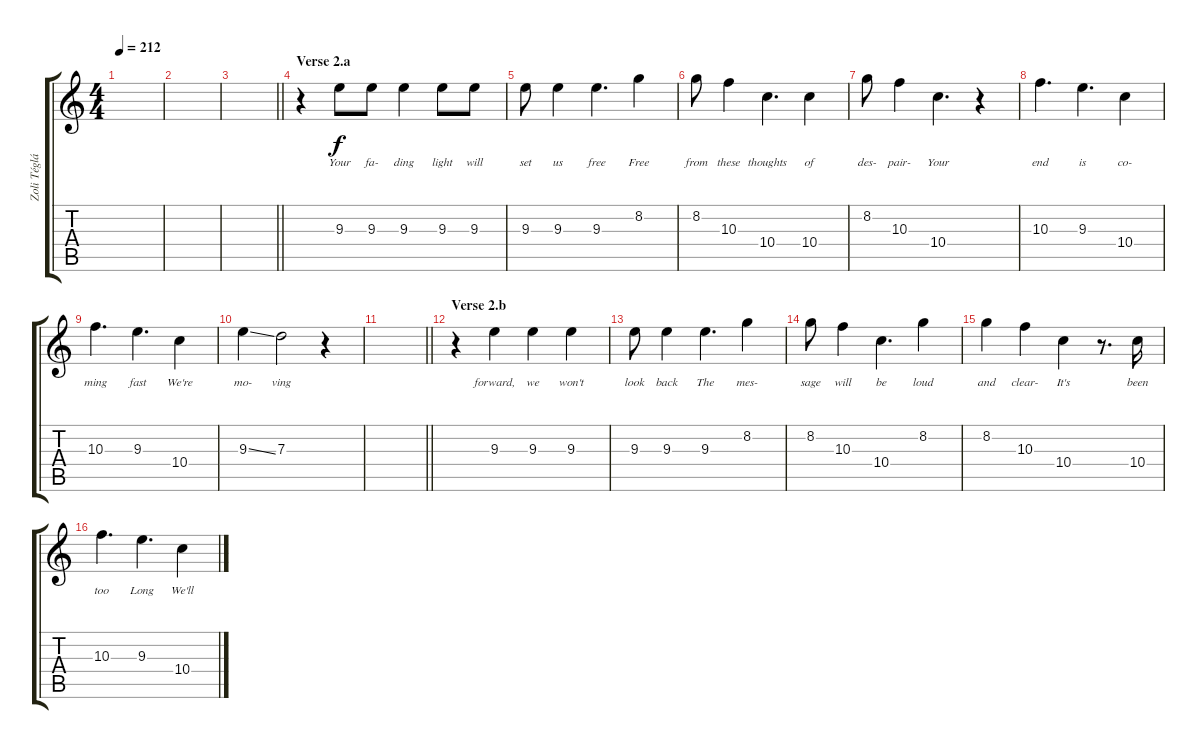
\track ("Zoli Téglás - Vocals" "Zoli Téglá") {instrument distortionguitar}
\staff {score tabs}
\tuning (E4 B3 G3 D3 A2 E2) {hide}
\ts (4 4)
\tempo 212
\clef g2
\ks c
|
|
\barLineRight lightlight
|
\section ("" "Verse 2.a")
r.4 9.3.8{lyrics (0 "Your") lyrics (1 "") lyrics (2 "") lyrics (3 "") lyrics (4 "")} 9.3.8{lyrics (0 "fa-") lyrics (1 "") lyrics (2 "") lyrics (3 "") lyrics (4 "")} 9.3.4{lyrics (0 "ding") lyrics (1 "") lyrics (2 "") lyrics (3 "") lyrics (4 "")} 9.3.8{lyrics (0 "light") lyrics (1 "") lyrics (2 "") lyrics (3 "") lyrics (4 "")} 9.3.8{lyrics (0 "will") lyrics (1 "") lyrics (2 "") lyrics (3 "") lyrics (4 "")} |
9.3.8{lyrics (0 "set") lyrics (1 "") lyrics (2 "") lyrics (3 "") lyrics (4 "")} 9.3.4{lyrics (0 "us") lyrics (1 "") lyrics (2 "") lyrics (3 "") lyrics (4 "")} 9.3.4{d lyrics (0 "free") lyrics (1 "") lyrics (2 "") lyrics (3 "") lyrics (4 "")} 8.2.4{lyrics (0 "Free") lyrics (1 "") lyrics (2 "") lyrics (3 "") lyrics (4 "")} |
8.2.8{lyrics (0 "from") lyrics (1 "") lyrics (2 "") lyrics (3 "") lyrics (4 "")} 10.3.4{lyrics (0 "these") lyrics (1 "") lyrics (2 "") lyrics (3 "") lyrics (4 "")} 10.4.4{d lyrics (0 "thoughts") lyrics (1 "") lyrics (2 "") lyrics (3 "") lyrics (4 "")} 10.4.4{lyrics (0 "of") lyrics (1 "") lyrics (2 "") lyrics (3 "") lyrics (4 "")} |
8.2.8{lyrics (0 "des-") lyrics (1 "") lyrics (2 "") lyrics (3 "") lyrics (4 "")} 10.3.4{lyrics (0 "pair-") lyrics (1 "") lyrics (2 "") lyrics (3 "") lyrics (4 "")} 10.4.4{d lyrics (0 "Your") lyrics (1 "") lyrics (2 "") lyrics (3 "") lyrics (4 "")} r.4 |
10.3.4{d lyrics (0 "end") lyrics (1 "") lyrics (2 "") lyrics (3 "") lyrics (4 "")} 9.3.4{d lyrics (0 "is") lyrics (1 "") lyrics (2 "") lyrics (3 "") lyrics (4 "")} 10.4.4{lyrics (0 "co-") lyrics (1 "") lyrics (2 "") lyrics (3 "") lyrics (4 "")} |
10.3.4{d lyrics (0 "ming") lyrics (1 "") lyrics (2 "") lyrics (3 "") lyrics (4 "")} 9.3.4{d lyrics (0 "fast") lyrics (1 "") lyrics (2 "") lyrics (3 "") lyrics (4 "")} 10.4.4{lyrics (0 "We're") lyrics (1 "") lyrics (2 "") lyrics (3 "") lyrics (4 "")} |
9.3{ss}.4{lyrics (0 "mo-") lyrics (1 "") lyrics (2 "") lyrics (3 "") lyrics (4 "")} 7.3.2{lyrics (0 "ving") lyrics (1 "") lyrics (2 "") lyrics (3 "") lyrics (4 "")} r.4 |
\barLineRight lightlight
|
\section ("" "Verse 2.b")
r.4 9.3.4{lyrics (0 "forward,") lyrics (1 "") lyrics (2 "") lyrics (3 "") lyrics (4 "")} 9.3.4{lyrics (0 "we") lyrics (1 "") lyrics (2 "") lyrics (3 "") lyrics (4 "")} 9.3.4{lyrics (0 "won't") lyrics (1 "") lyrics (2 "") lyrics (3 "") lyrics (4 "")} |
9.3.8{lyrics (0 "look") lyrics (1 "") lyrics (2 "") lyrics (3 "") lyrics (4 "")} 9.3.4{lyrics (0 "back") lyrics (1 "") lyrics (2 "") lyrics (3 "") lyrics (4 "")} 9.3.4{d lyrics (0 "The") lyrics (1 "") lyrics (2 "") lyrics (3 "") lyrics (4 "")} 8.2.4{lyrics (0 "mes-") lyrics (1 "") lyrics (2 "") lyrics (3 "") lyrics (4 "")} |
8.2.8{lyrics (0 "sage") lyrics (1 "") lyrics (2 "") lyrics (3 "") lyrics (4 "")} 10.3.4{lyrics (0 "will") lyrics (1 "") lyrics (2 "") lyrics (3 "") lyrics (4 "")} 10.4.4{d lyrics (0 "be") lyrics (1 "") lyrics (2 "") lyrics (3 "") lyrics (4 "")} 8.2.4{lyrics (0 "loud") lyrics (1 "") lyrics (2 "") lyrics (3 "") lyrics (4 "")} |
8.2.4{lyrics (0 "and") lyrics (1 "") lyrics (2 "") lyrics (3 "") lyrics (4 "")} 10.3.4{lyrics (0 "clear-") lyrics (1 "") lyrics (2 "") lyrics (3 "") lyrics (4 "")} 10.4.4{lyrics (0 "It's") lyrics (1 "") lyrics (2 "") lyrics (3 "") lyrics (4 "")} r.8{d} 10.4.16{lyrics (0 "been") lyrics (1 "") lyrics (2 "") lyrics (3 "") lyrics (4 "")} |
10.3.4{d lyrics (0 "too") lyrics (1 "") lyrics (2 "") lyrics (3 "") lyrics (4 "")} 9.3.4{d lyrics (0 "Long") lyrics (1 "") lyrics (2 "") lyrics (3 "") lyrics (4 "")} 10.4.4{lyrics (0 "We'll") lyrics (1 "") lyrics (2 "") lyrics (3 "") lyrics (4 "")}
